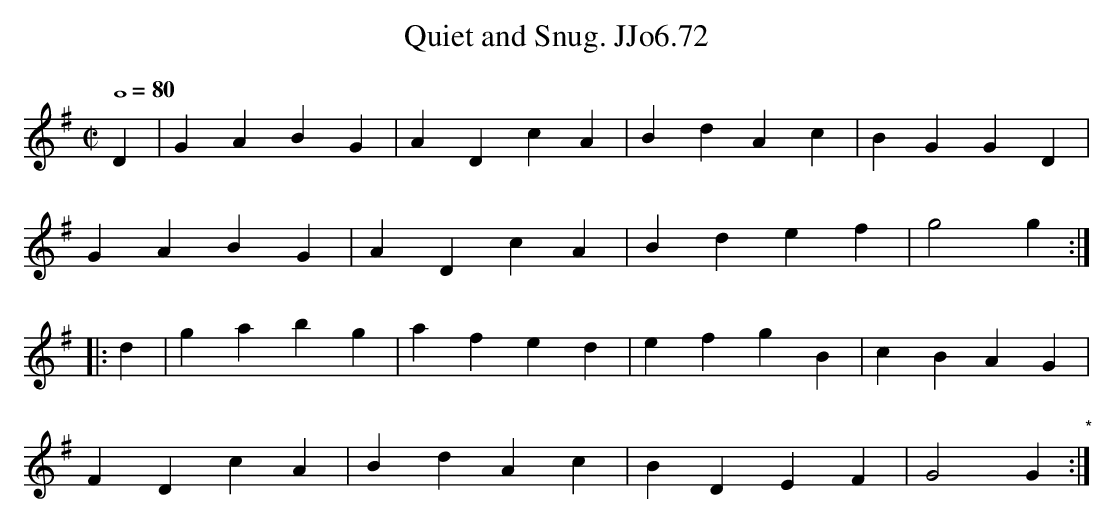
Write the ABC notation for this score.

X:1
T:Quiet and Snug. JJo6.72
M:C|
L:1/4
Q:2/2=80
K:G
D|GABG|ADcA|BdAc|BGGD|
GABG|ADcA|Bdef|g2g :|
|: d|gabg|afed|efgB|cBAG|
FDcA|BdAc|BDEF|G2G "*" :|
